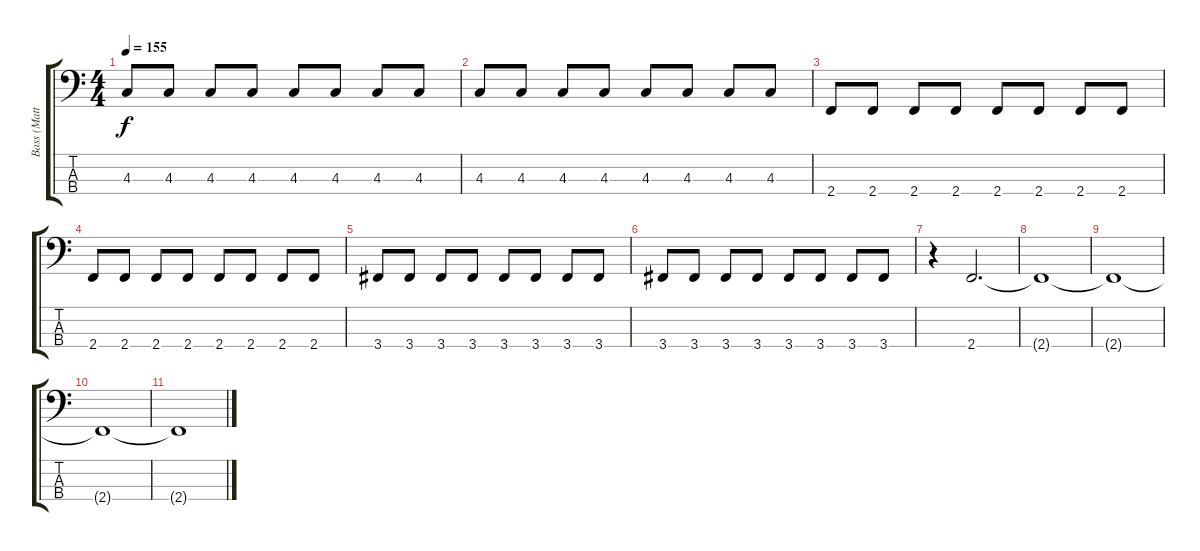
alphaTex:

\track ("Bass (Matt)" "Bass (Matt") {instrument electricbassfinger}
\staff {score tabs}
\tuning (Gb2 Db2 Ab1 Eb1) {hide}
\ts (4 4)
\tempo 155
\clef f4
\ks c
4.3.8{dy f} 4.3.8 4.3.8 4.3.8 4.3.8 4.3.8 4.3.8 4.3.8 |
4.3.8 4.3.8 4.3.8 4.3.8 4.3.8 4.3.8 4.3.8 4.3.8 |
2.4.8 2.4.8 2.4.8 2.4.8 2.4.8 2.4.8 2.4.8 2.4.8 |
2.4.8 2.4.8 2.4.8 2.4.8 2.4.8 2.4.8 2.4.8 2.4.8 |
3.4.8 3.4.8 3.4.8 3.4.8 3.4.8 3.4.8 3.4.8 3.4.8 |
3.4.8 3.4.8 3.4.8 3.4.8 3.4.8 3.4.8 3.4.8 3.4.8 |
r.4 2.4.2{d} |
2.4{t}.1{volume 0} |
2.4{t}.1 |
2.4{t}.1 |
2.4{t}.1
